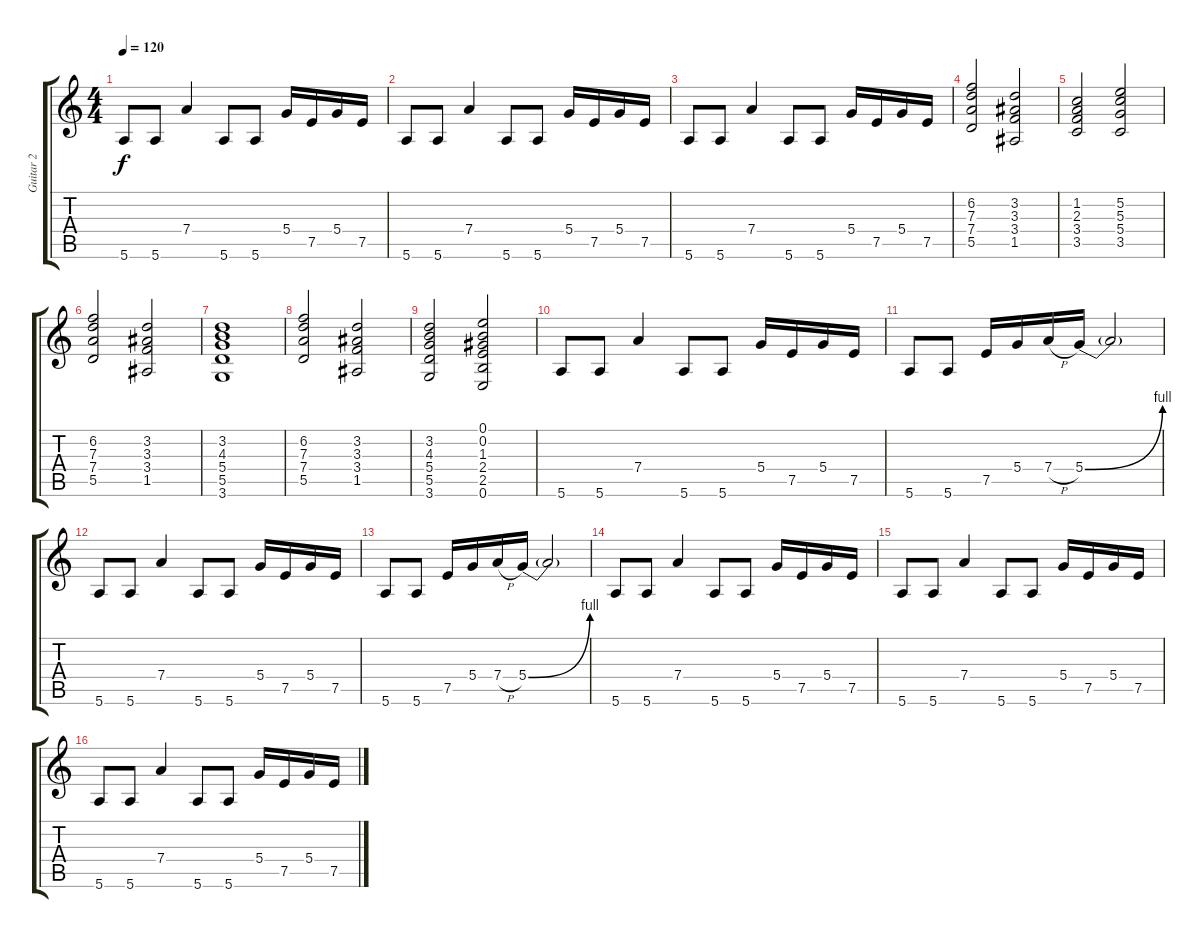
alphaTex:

\track ("Guitar 2" "Guitar 2") {instrument overdrivenguitar}
\staff {score tabs}
\tuning (E4 B3 G3 D3 A2 E2) {hide}
\ts (4 4)
\tempo 120
\clef g2
\ks c
5.6.8{dy f} 5.6.8 7.4.4 5.6.8 5.6.8 5.4.16 7.5.16 5.4.16 7.5.16 |
5.6.8 5.6.8 7.4.4 5.6.8 5.6.8 5.4.16 7.5.16 5.4.16 7.5.16 |
5.6.8 5.6.8 7.4.4 5.6.8 5.6.8 5.4.16 7.5.16 5.4.16 7.5.16 |
(6.2 7.3 7.4 5.5).2 (3.2 3.3 3.4 1.5).2 |
(1.2 2.3 3.4 3.5).2 (5.2 5.3 5.4 3.5).2 |
(6.2 7.3 7.4 5.5).2 (3.2 3.3 3.4 1.5).2 |
(3.2 4.3 5.4 5.5 3.6).1 |
(6.2 7.3 7.4 5.5).2 (3.2 3.3 3.4 1.5).2 |
(3.2 4.3 5.4 5.5 3.6).2 (0.1 0.2 1.3 2.4 2.5 0.6).2 |
5.6.8 5.6.8 7.4.4 5.6.8 5.6.8 5.4.16 7.5.16 5.4.16 7.5.16 |
5.6.8 5.6.8 7.5.16 5.4.16 7.4{h}.16 5.4{be (bend 0 0 60 4)}.16 5.4{t}.2 |
5.6.8 5.6.8 7.4.4 5.6.8 5.6.8 5.4.16 7.5.16 5.4.16 7.5.16 |
5.6.8 5.6.8 7.5.16 5.4.16 7.4{h}.16 5.4{be (bend 0 0 60 4)}.16 5.4{t}.2 |
5.6.8 5.6.8 7.4.4 5.6.8 5.6.8 5.4.16 7.5.16 5.4.16 7.5.16 |
5.6.8 5.6.8 7.4.4 5.6.8 5.6.8 5.4.16 7.5.16 5.4.16 7.5.16 |
5.6.8 5.6.8 7.4.4 5.6.8 5.6.8 5.4.16 7.5.16 5.4.16 7.5.16
